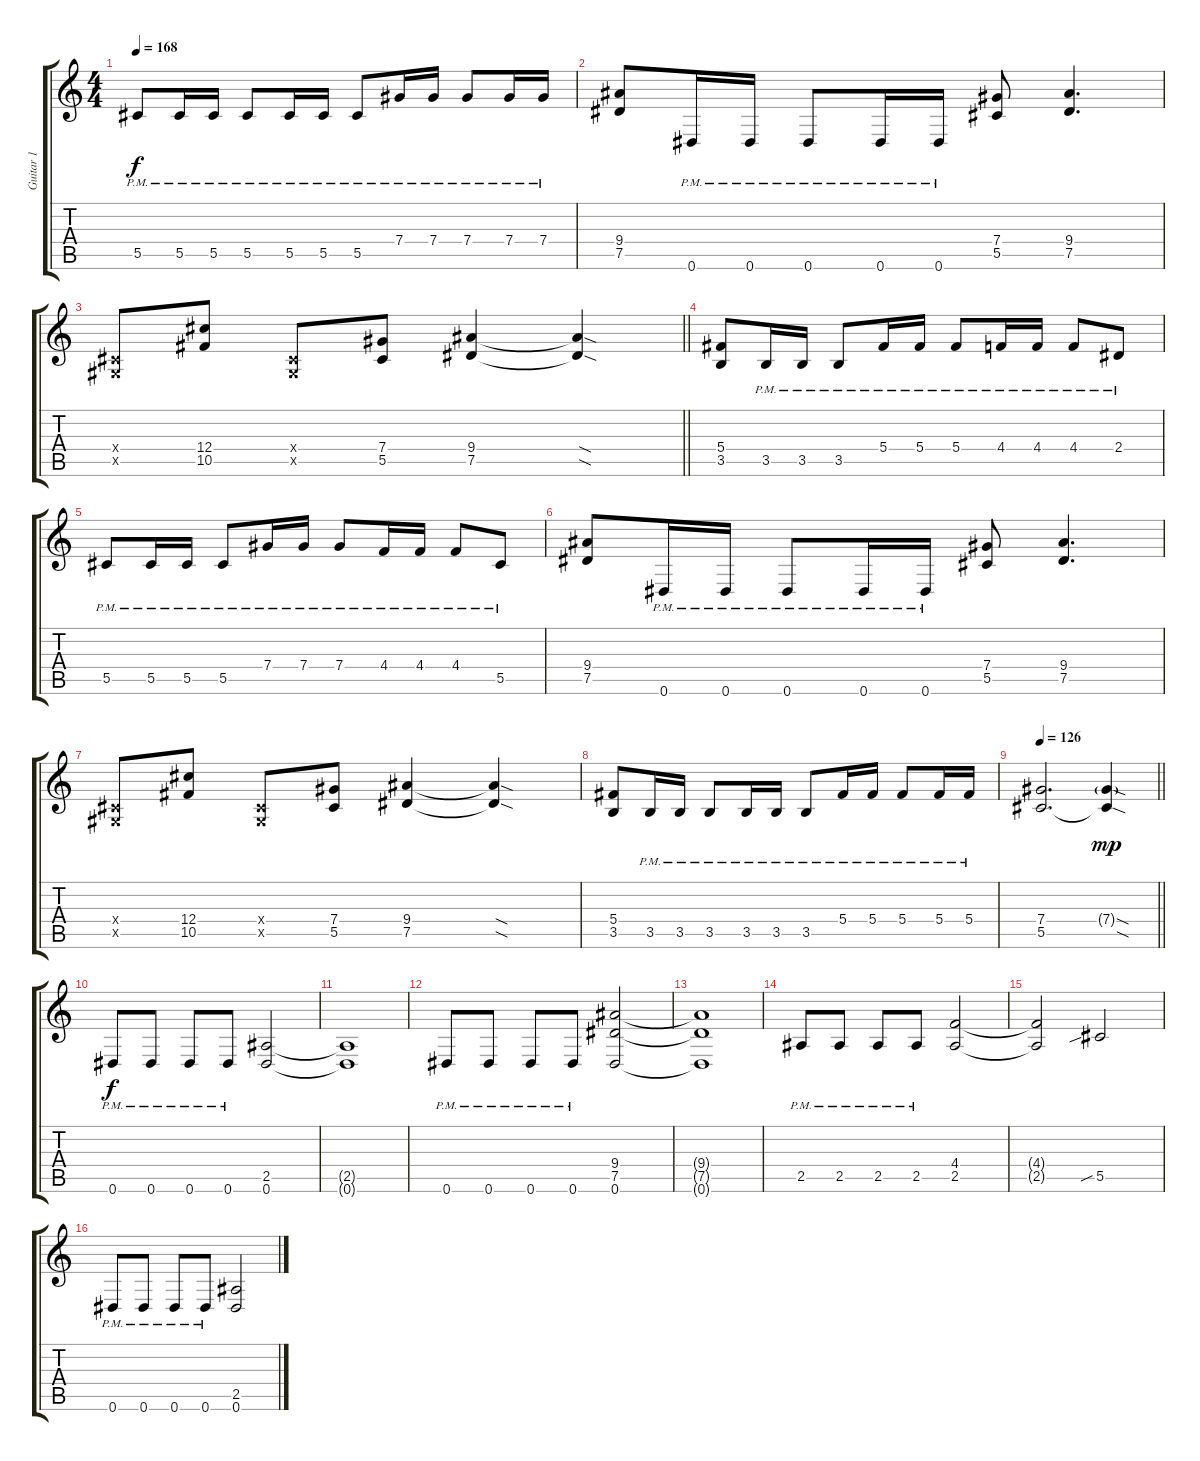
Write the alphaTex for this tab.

\track ("Guitar 1" "Guitar 1") {instrument distortionguitar}
\staff {score tabs}
\tuning (Eb4 Bb3 Gb3 Db3 Ab2 Eb2) {hide}
\ts (4 4)
\tempo 168
\clef g2
\ks c
5.5{pm}.8{dy f} 5.5{pm}.16 5.5{pm}.16 5.5{pm}.8 5.5{pm}.16 5.5{pm}.16 5.5{pm}.8 7.4{pm}.16 7.4{pm}.16 7.4{pm}.8 7.4{pm}.16 7.4{pm}.16 |
(9.4 7.5).8 0.6{pm}.16 0.6{pm}.16 0.6{pm}.8 0.6{pm}.16 0.6{pm}.16 (7.4 5.5).8 (9.4 7.5).4{d} |
\barLineRight lightlight
(0.4{x} 0.5{x}).8 (12.4 10.5).8 (0.4{x} 0.5{x}).8 (7.4 5.5).8 (9.4 7.5).4 (9.4{sod t} 7.5{sod t}).4 |
(5.4 3.5).8 3.5{pm}.16 3.5{pm}.16 3.5{pm}.8 5.4{pm}.16 5.4{pm}.16 5.4{pm}.8 4.4{pm}.16 4.4{pm}.16 4.4{pm}.8 2.4{pm}.8 |
5.5{pm}.8 5.5{pm}.16 5.5{pm}.16 5.5{pm}.8 7.4{pm}.16 7.4{pm}.16 7.4{pm}.8 4.4{pm}.16 4.4{pm}.16 4.4{pm}.8 5.5{pm}.8 |
(9.4 7.5).8 0.6{pm}.16 0.6{pm}.16 0.6{pm}.8 0.6{pm}.16 0.6{pm}.16 (7.4 5.5).8 (9.4 7.5).4{d} |
(0.4{x} 0.5{x}).8 (12.4 10.5).8 (0.4{x} 0.5{x}).8 (7.4 5.5).8 (9.4 7.5).4 (9.4{sod t} 7.5{sod t}).4 |
(5.4 3.5).8 3.5{pm}.16 3.5{pm}.16 3.5{pm}.8 3.5{pm}.16 3.5{pm}.16 3.5{pm}.8 5.4{pm}.16 5.4{pm}.16 5.4{pm}.8 5.4{pm}.16 5.4{pm}.16 |
\tempo 126
\barLineRight lightlight
(7.4 5.5).2{d} (7.4{sod g} 5.5{sod t}).4{dy mp} |
0.6{pm}.8{dy f} 0.6{pm}.8 0.6{pm}.8 0.6{pm}.8 (2.5 0.6).2 |
(2.5{t} 0.6{t}).1 |
0.6{pm}.8 0.6{pm}.8 0.6{pm}.8 0.6{pm}.8 (9.4 7.5 0.6).2 |
(9.4{t} 7.5{t} 0.6{t}).1 |
2.5{pm}.8 2.5{pm}.8 2.5{pm}.8 2.5{pm}.8 (4.4 2.5).2 |
(4.4{t} 2.5{t}).2 5.5{sib}.2 |
0.6{pm}.8 0.6{pm}.8 0.6{pm}.8 0.6{pm}.8 (2.5 0.6).2
